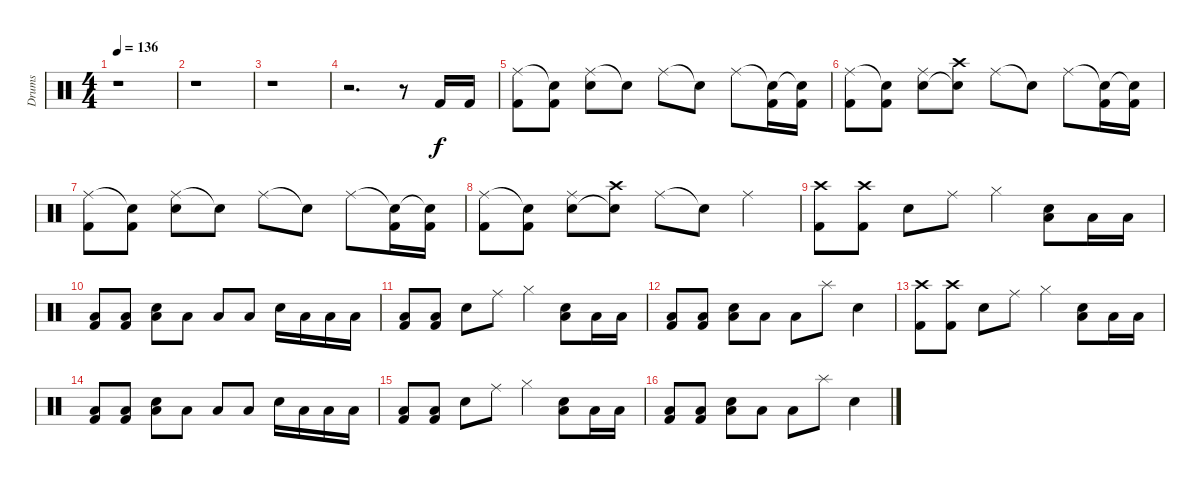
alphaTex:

\track ("Drums" "Drums") {instrument percussion}
\staff {score}
\articulation defaults
\ts (4 4)
\tempo 136
\clef neutral
\ks c
r.1{dy f} |
r.1 |
r.1 |
r.2{d} r.8 "Kick (hit) 2".16 "Kick (hit) 2".16 |
("Ride (middle)" "Kick (hit) 2").8 ("Snare (hit)"{t} "Kick (hit) 2").8 ("Ride (middle)" "Snare (hit) 2").8 "Snare (hit)"{t}.8 "Ride (middle)".8 "Snare (hit)"{t}.8 "Ride (middle)".8 ("Snare (hit)"{t} "Kick (hit) 2").16 ("Snare (hit)"{t} "Kick (hit) 2").16 |
("Ride (middle)" "Kick (hit) 2").8 ("Snare (hit)"{t} "Kick (hit) 2").8 ("Ride (middle)" "Snare (hit) 2").8 ("Crash high (hit)" "Snare (hit)"{t}).8 "Ride (middle)".8 "Snare (hit)"{t}.8 "Ride (middle)".8 ("Snare (hit)"{t} "Kick (hit) 2").16 ("Snare (hit)"{t} "Kick (hit) 2").16 |
("Ride (middle)" "Kick (hit) 2").8 ("Snare (hit)"{t} "Kick (hit) 2").8 ("Ride (middle)" "Snare (hit) 2").8 "Snare (hit)"{t}.8 "Ride (middle)".8 "Snare (hit)"{t}.8 "Ride (middle)".8 ("Snare (hit)"{t} "Kick (hit) 2").16 ("Snare (hit)"{t} "Kick (hit) 2").16 |
("Ride (middle)" "Kick (hit) 2").8 ("Snare (hit)"{t} "Kick (hit) 2").8 ("Ride (middle)" "Snare (hit) 2").8 ("Crash high (hit)" "Snare (hit)"{t}).8 "Ride (middle)".8 "Snare (hit)"{t}.8 "Ride (middle)".4 |
("Crash high (hit)" "Kick (hit) 2").8 ("Crash high (hit)" "Kick (hit) 2").8 "Snare (hit) 2".8 "Ride (middle)".8 "Hi-Hat (closed)".4 ("Low Floor Tom (hit)" "Snare (hit) 2").8 "Low Floor Tom (hit)".16 "Low Floor Tom (hit)".16 |
("Low Floor Tom (hit)" "Kick (hit) 2").8 ("Low Floor Tom (hit)" "Kick (hit) 2").8 ("Low Floor Tom (hit)" "Snare (hit) 2").8 "Low Floor Tom (hit)".8 "Low Floor Tom (hit)".8 "Low Floor Tom (hit)".8 "Snare (hit) 2".16 "Low Tom (hit)".16 "Low Floor Tom (hit)".16 "Low Floor Tom (hit)".16 |
("Low Floor Tom (hit)" "Kick (hit) 2").8 ("Low Floor Tom (hit)" "Kick (hit) 2").8 "Snare (hit) 2".8 "Ride (middle)".8 "Hi-Hat (closed)".4 ("Low Floor Tom (hit)" "Snare (hit) 2").8 "Low Floor Tom (hit)".16 "Low Floor Tom (hit)".16 |
("Low Floor Tom (hit)" "Kick (hit) 2").8 ("Low Floor Tom (hit)" "Kick (hit) 2").8 ("Low Floor Tom (hit)" "Snare (hit) 2").8 "Low Floor Tom (hit)".8 "Low Floor Tom (hit)".8 "Splash (hit)".8 "Snare (hit) 2".4 |
("Crash high (hit)" "Kick (hit) 2").8 ("Crash high (hit)" "Kick (hit) 2").8 "Snare (hit) 2".8 "Ride (middle)".8 "Hi-Hat (closed)".4 ("Low Floor Tom (hit)" "Snare (hit) 2").8 "Low Floor Tom (hit)".16 "Low Floor Tom (hit)".16 |
("Low Floor Tom (hit)" "Kick (hit) 2").8 ("Low Floor Tom (hit)" "Kick (hit) 2").8 ("Low Floor Tom (hit)" "Snare (hit) 2").8 "Low Floor Tom (hit)".8 "Low Floor Tom (hit)".8 "Low Floor Tom (hit)".8 "Snare (hit) 2".16 "Low Tom (hit)".16 "Low Floor Tom (hit)".16 "Low Floor Tom (hit)".16 |
("Low Floor Tom (hit)" "Kick (hit) 2").8 ("Low Floor Tom (hit)" "Kick (hit) 2").8 "Snare (hit) 2".8 "Ride (middle)".8 "Hi-Hat (closed)".4 ("Low Floor Tom (hit)" "Snare (hit) 2").8 "Low Floor Tom (hit)".16 "Low Floor Tom (hit)".16 |
("Low Floor Tom (hit)" "Kick (hit) 2").8 ("Low Floor Tom (hit)" "Kick (hit) 2").8 ("Low Floor Tom (hit)" "Snare (hit) 2").8 "Low Floor Tom (hit)".8 "Low Floor Tom (hit)".8 "Splash (hit)".8 "Snare (hit) 2".4
